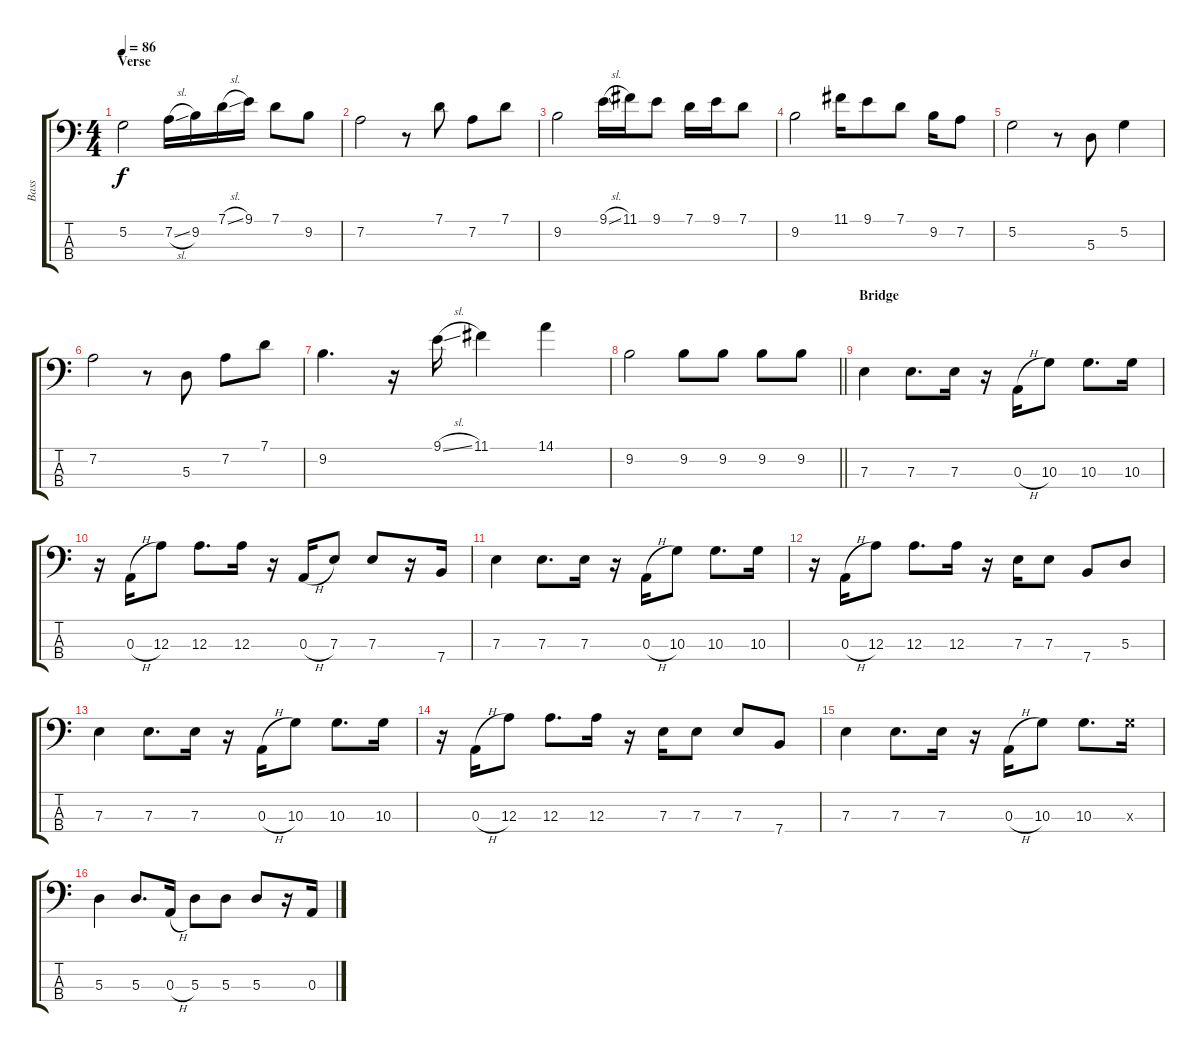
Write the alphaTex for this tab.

\track ("Bass" "Bass") {instrument electricbassfinger}
\staff {score tabs}
\tuning (G2 D2 A1 E1) {hide}
\ts (4 4)
\section ("" "Verse")
\tempo 86
\clef f4
\ks c
5.2.2{dy f} 7.2{sl}.16 9.2.16 7.1{sl}.16 9.1.16 7.1.8 9.2.8 |
7.2.2 r.8 7.1.8 7.2.8 7.1.8 |
9.2.2 9.1{sl}.16 11.1.16 9.1.8 7.1.16 9.1.16 7.1.8 |
9.2.2 11.1.16 9.1.8 7.1.8 9.2.16 7.2.8 |
5.2.2 r.8 5.3.8 5.2.4 |
7.2.2 r.8 5.3.8 7.2.8 7.1.8 |
9.2.4{d} r.16 9.1{sl}.16 11.1.4 14.1.4 |
\barLineRight lightlight
9.2.2 9.2.8 9.2.8 9.2.8 9.2.8 |
\section ("" "Bridge")
7.3.4 7.3.8{d} 7.3.16 r.16 0.3{h}.16 10.3.8 10.3.8{d} 10.3.16 |
r.16 0.3{h}.16 12.3.8 12.3.8{d} 12.3.16 r.16 0.3{h}.16 7.3.8 7.3.8 r.16 7.4.16 |
7.3.4 7.3.8{d} 7.3.16 r.16 0.3{h}.16 10.3.8 10.3.8{d} 10.3.16 |
r.16 0.3{h}.16 12.3.8 12.3.8{d} 12.3.16 r.16 7.3.16 7.3.8 7.4.8 5.3.8 |
7.3.4 7.3.8{d} 7.3.16 r.16 0.3{h}.16 10.3.8 10.3.8{d} 10.3.16 |
r.16 0.3{h}.16 12.3.8 12.3.8{d} 12.3.16 r.16 7.3.16 7.3.8 7.3.8 7.4.8 |
7.3.4 7.3.8{d} 7.3.16 r.16 0.3{h}.16 10.3.8 10.3.8{d} 10.3{x}.16 |
5.3.4 5.3.8{d} 0.3{h}.16 5.3.8 5.3.8 5.3.8 r.16 0.3{h}.16
